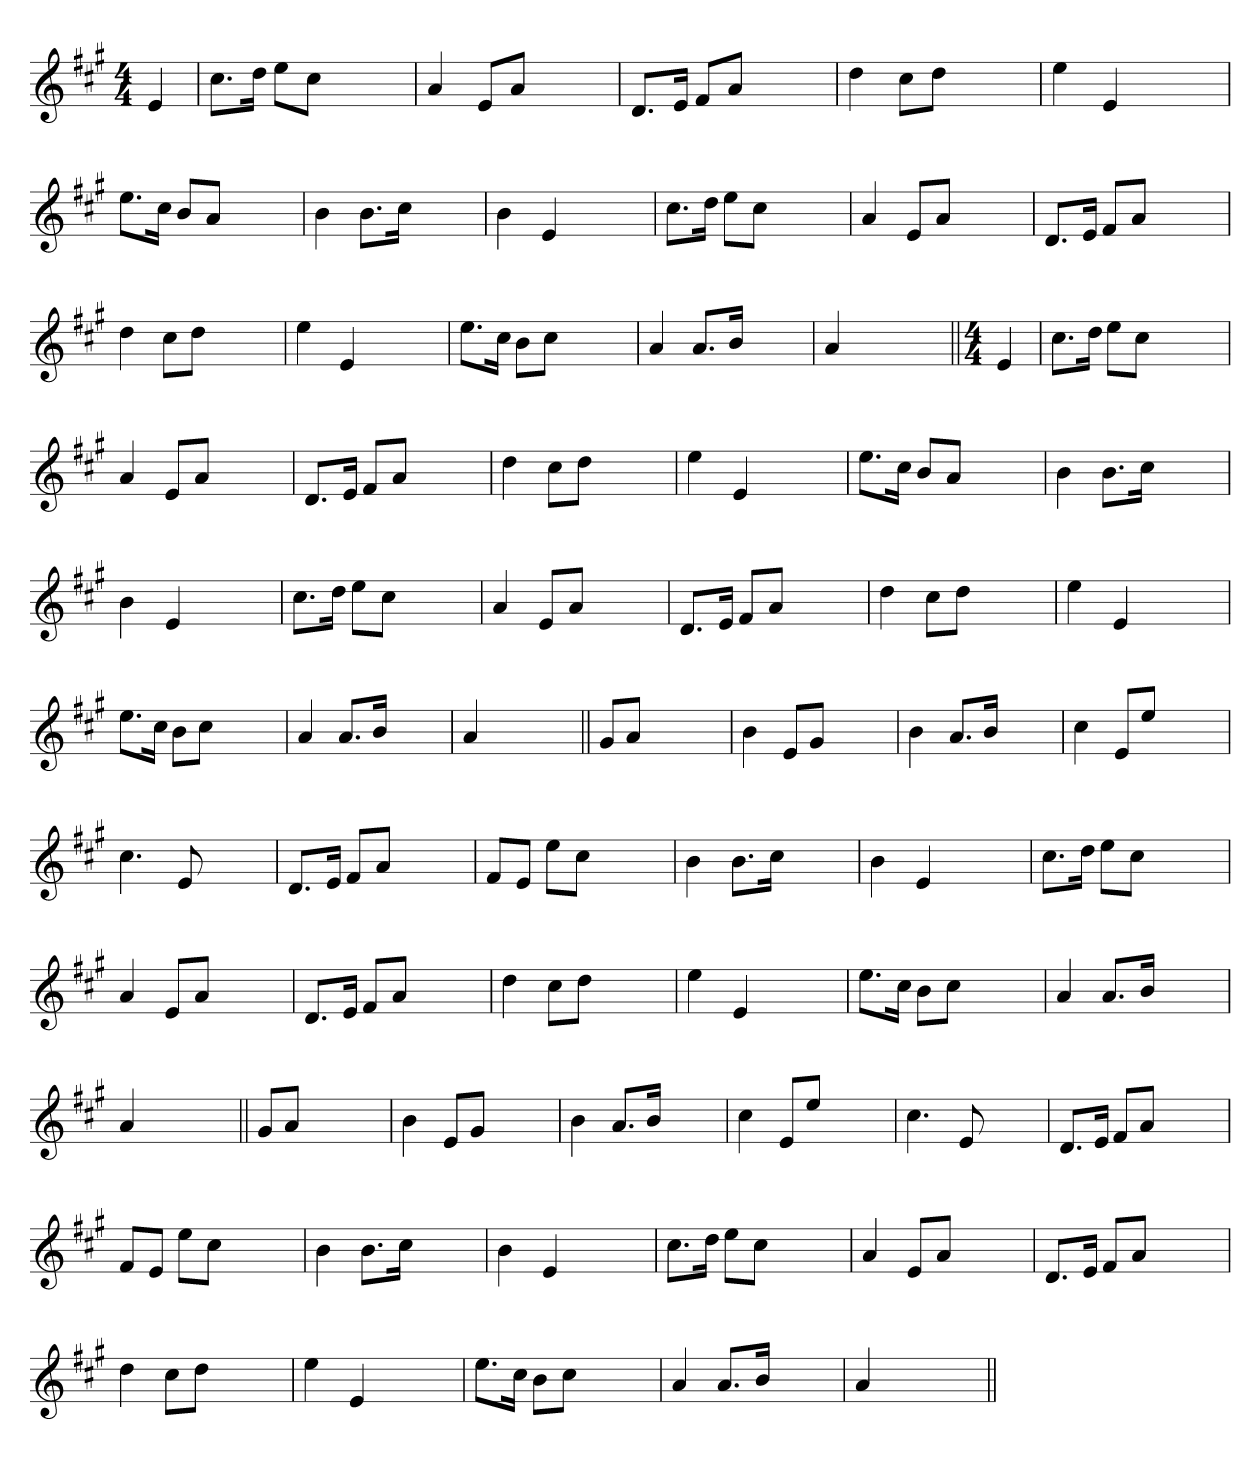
**kern
*part1
*staff1
*clefG2
*k[f#c#g#]
*A:
*M4/4
=1
4e
=
8.cc#L
16ddJk
8eeL
8cc#J
2ryy
=
4a
8eL
8aJ
2ryy
=
8.dL
16eJk
8f#L
8aJ
2ryy
=
4dd
8cc#L
8ddJ
2ryy
=
4ee
4e
2ryy
=
8.eeL
16cc#Jk
8bL
8aJ
2ryy
=
4b
8.bL
16cc#Jk
2ryy
=
4b
4e
2ryy
=
8.cc#L
16ddJk
8eeL
8cc#J
2ryy
=
4a
8eL
8aJ
2ryy
=
8.dL
16eJk
8f#L
8aJ
2ryy
=
4dd
8cc#L
8ddJ
2ryy
=
4ee
4e
2ryy
=
8.eeL
16cc#Jk
8bL
8cc#J
2ryy
=
4a
8.aL
16bJk
2ryy
=
4a
2.ryy
=||
*M4/4
4e
=
8.cc#L
16ddJk
8eeL
8cc#J
2ryy
=
4a
8eL
8aJ
2ryy
=
8.dL
16eJk
8f#L
8aJ
2ryy
=
4dd
8cc#L
8ddJ
2ryy
=
4ee
4e
2ryy
=
8.eeL
16cc#Jk
8bL
8aJ
2ryy
=
4b
8.bL
16cc#Jk
2ryy
=
4b
4e
2ryy
=
8.cc#L
16ddJk
8eeL
8cc#J
2ryy
=
4a
8eL
8aJ
2ryy
=
8.dL
16eJk
8f#L
8aJ
2ryy
=
4dd
8cc#L
8ddJ
2ryy
=
4ee
4e
2ryy
=
8.eeL
16cc#Jk
8bL
8cc#J
2ryy
=
4a
8.aL
16bJk
2ryy
=
4a
2.ryy
=||
8g#L
8aJ
2.ryy
=
4b
8eL
8g#J
2ryy
=
4b
8.aL
16bJk
2ryy
=
4cc#
8eL
8eeJ
2ryy
=
4.cc#
8e
2ryy
=
8.dL
16eJk
8f#L
8aJ
2ryy
=
8f#L
8eJ
8eeL
8cc#J
2ryy
=
4b
8.bL
16cc#Jk
2ryy
=
4b
4e
2ryy
=
8.cc#L
16ddJk
8eeL
8cc#J
2ryy
=
4a
8eL
8aJ
2ryy
=
8.dL
16eJk
8f#L
8aJ
2ryy
=
4dd
8cc#L
8ddJ
2ryy
=
4ee
4e
2ryy
=
8.eeL
16cc#Jk
8bL
8cc#J
2ryy
=
4a
8.aL
16bJk
2ryy
=
4a
2.ryy
=||
8g#L
8aJ
2.ryy
=
4b
8eL
8g#J
2ryy
=
4b
8.aL
16bJk
2ryy
=
4cc#
8eL
8eeJ
2ryy
=
4.cc#
8e
2ryy
=
8.dL
16eJk
8f#L
8aJ
2ryy
=
8f#L
8eJ
8eeL
8cc#J
2ryy
=
4b
8.bL
16cc#Jk
2ryy
=
4b
4e
2ryy
=
8.cc#L
16ddJk
8eeL
8cc#J
2ryy
=
4a
8eL
8aJ
2ryy
=
8.dL
16eJk
8f#L
8aJ
2ryy
=
4dd
8cc#L
8ddJ
2ryy
=
4ee
4e
2ryy
=
8.eeL
16cc#Jk
8bL
8cc#J
2ryy
=
4a
8.aL
16bJk
2ryy
=
4a
2.ryy
=||
*-
